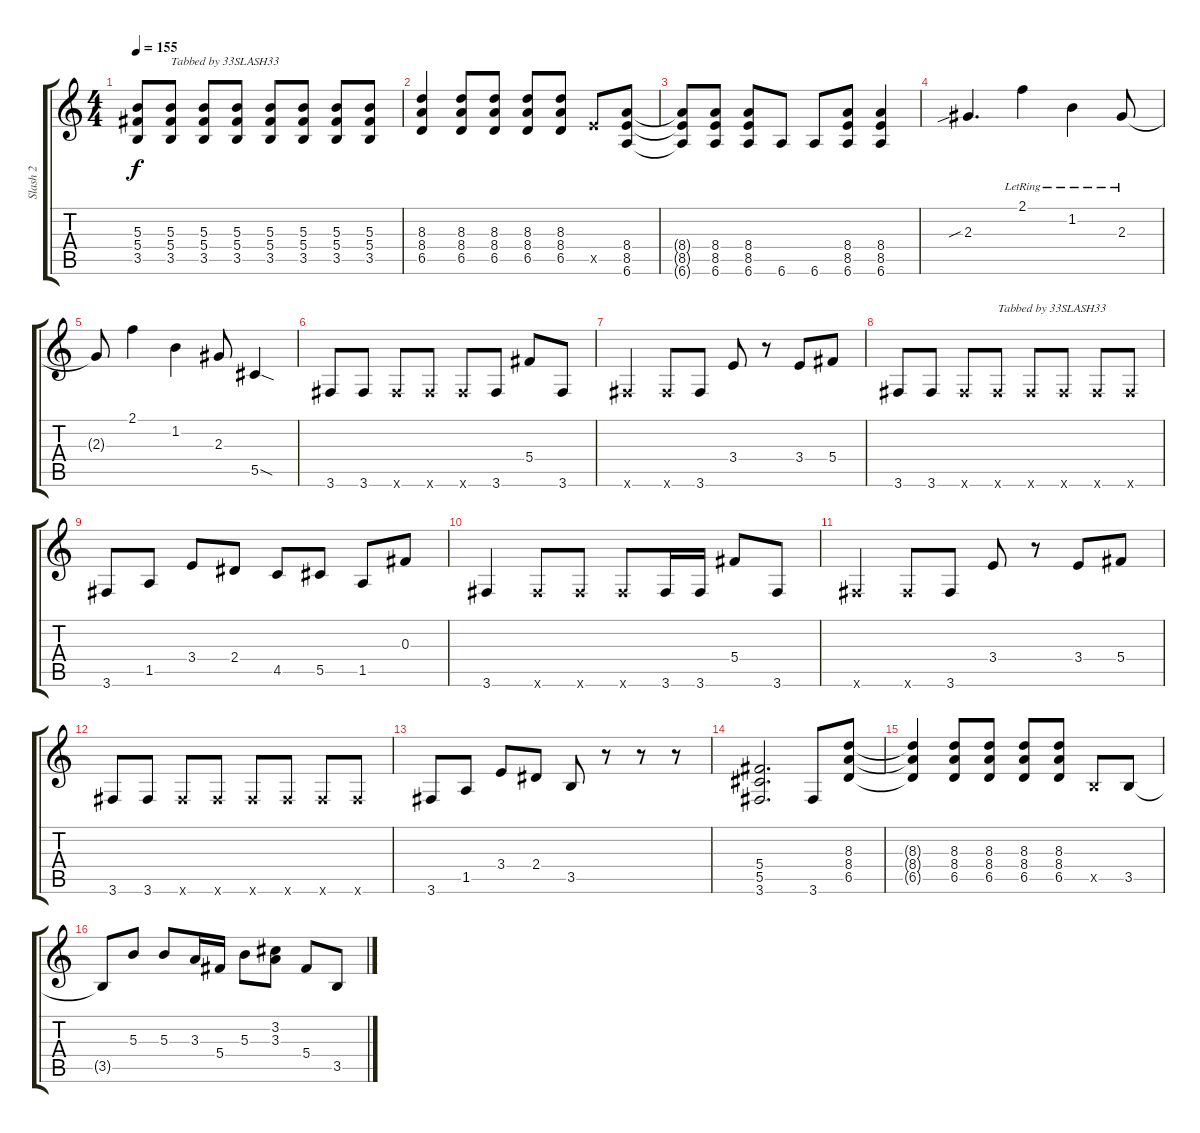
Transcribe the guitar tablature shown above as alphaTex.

\track ("Slash 2" "Slash 2") {instrument distortionguitar}
\staff {score tabs}
\tuning (Eb4 Bb3 Gb3 Db3 Ab2 Eb2) {hide}
\ts (4 4)
\tempo 155
\clef g2
\ks c
(5.3{t} 5.4{t} 3.5{t}).8{dy f} (5.3 5.4 3.5).8{txt "Tabbed by 33SLASH33"} (5.3 5.4 3.5).8 (5.3 5.4 3.5).8 (5.3 5.4 3.5).8 (5.3 5.4 3.5).8 (5.3 5.4 3.5).8 (5.3 5.4 3.5).8 |
(8.3 8.4 6.5).4 (8.3 8.4 6.5).8 (8.3 8.4 6.5).8 (8.3 8.4 6.5).8 (8.3 8.4 6.5).8 8.5{x}.8 (8.4 8.5 6.6).8 |
(8.4{t} 8.5{t} 6.6{t}).8 (8.4 8.5 6.6).8 (8.4 8.5 6.6).8 6.6.8 6.6.8 (8.4 8.5 6.6).8 (8.4 8.5 6.6).4 |
2.3{sib}.4{d} 2.1{lr}.4 1.2{lr}.4 2.3{lr}.8 |
2.3{t}.8 2.1.4 1.2.4 2.3.8 5.5{sod}.4 |
3.6.8 3.6.8 3.6{x}.8 3.6{x}.8 3.6{x}.8 3.6.8 5.4.8 3.6.8 |
3.6{x}.4 3.6{x}.8 3.6.8 3.4.8 r.8 3.4.8 5.4.8 |
3.6.8 3.6.8 3.6{x}.8 3.6{x}.8{txt "Tabbed by 33SLASH33"} 3.6{x}.8 3.6{x}.8 3.6{x}.8 3.6{x}.8 |
3.6.8 1.5.8 3.4.8 2.4.8 4.5.8 5.5.8 1.5.8 0.3.8 |
3.6.4 3.6{x}.8 3.6{x}.8 3.6{x}.8 3.6.16 3.6.16 5.4.8 3.6.8 |
3.6{x}.4 3.6{x}.8 3.6.8 3.4.8 r.8 3.4.8 5.4.8 |
3.6.8 3.6.8 3.6{x}.8 3.6{x}.8 3.6{x}.8 3.6{x}.8 3.6{x}.8 3.6{x}.8 |
3.6.8 1.5.8 3.4.8 2.4.8 3.5.8 r.8 r.8 r.8 |
(5.4 5.5 3.6).2{d} 3.6.8 (8.3 8.4 6.5).8 |
(8.3{t} 8.4{t} 6.5{t}).4 (8.3 8.4 6.5).8 (8.3 8.4 6.5).8 (8.3 8.4 6.5).8 (8.3 8.4 6.5).8 3.5{x}.8 3.5.8 |
3.5{t}.8 5.3.8 5.3.8 3.3.16 5.4.16 5.3.8 (3.2 3.3).8 5.4.8 3.5.8
